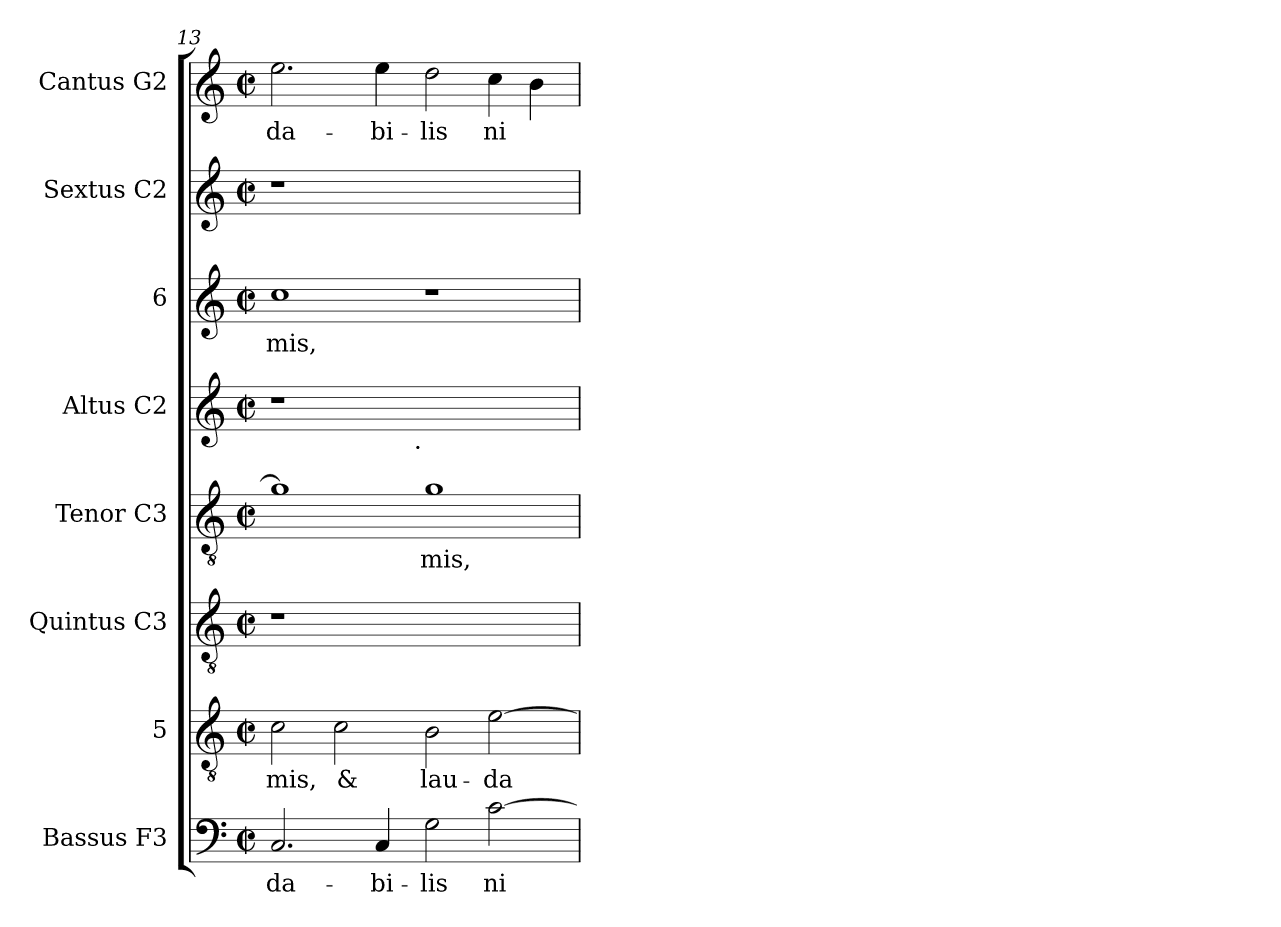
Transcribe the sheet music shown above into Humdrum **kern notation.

**kern	**text	**kern	**text	**kern	**kern	**text	**kern	**kern	**text	**kern	**kern	**text
*part8	*part8	*part7	*part7	*part6	*part5	*part5	*part4	*part3	*part3	*part2	*part1	*part1
*staff8	*staff8	*staff7	*staff7	*staff6	*staff5	*staff5	*staff4	*staff3	*staff3	*staff2	*staff1	*staff1
*I"Bassus  F3	*	*I"5	*	*I"Quintus  C3	*I"Tenor  C3	*	*I"Altus  C2	*I"6	*	*I"Sextus  C2	*I"Cantus  G2	*
*I'B	*	*	*	*	*I'T	*	*I'A	*	*	*	*I'C	*
*clefF4	*	*clefGv2	*	*clefGv2	*clefGv2	*	*clefG2	*clefG2	*	*clefG2	*clefG2	*
*k[]	*	*k[]	*	*k[]	*k[]	*	*k[]	*k[]	*	*k[]	*k[]	*
*C:	*	*C:	*	*C:	*C:	*	*C:	*C:	*	*C:	*C:	*
*M2/2	*	*M2/2	*	*M2/2	*M2/2	*	*M2/2	*M2/2	*	*M2/2	*M2/2	*
*met(c|)	*	*met(c|)	*	*met(c|)	*met(c|)	*	*met(c|)	*met(c|)	*	*met(c|)	*met(c|)	*
=13	=13	=13	=13	=13	=13	=13	=13	=13	=13	=13	=13	=13
!	!LO:LY:b:cj	!	!LO:LY:b:cj	!	!	!LO:LY:b:cj	!	!	!LO:LY:b:cj	!	!	!LO:LY:b:cj
*	*	*	*	*	*	*	*^	*	*	*	*	*
2.C/	-da-	2c\	-mis,	1r	1g]	--	1r	2ryy	1cc	-mis,	1r	2.ee\	-da-
!	!	!	!LO:LY:b:cj	!	!	!	!	!	!	!	!	!	!
.	.	2c\	&	.	.	.	.	4...ryy	.	.	.	.	.
!	!LO:LY:b:cj	!	!	!	!	!	!	!	!	!	!	!	!LO:LY:b:cj
4C/	-bi-	.	.	.	.	.	.	.	.	.	.	4ee\	-bi-
!	!	!	!	!	!	!	!	!LO:TX:b:t=.	!	!	!	!	!
.	.	.	.	.	.	.	.	1ryy	.	.	.	.	.
!	!LO:LY:b:cj	!	!LO:LY:b:cj	!	!	!LO:LY:b:cj	!	!	!	!	!	!	!LO:LY:b:cj
2G\	-lis	2B\	lau-	1ryy	1g	-mis,	1ryy	.	1r	.	1ryy	2dd\	-lis
!	!LO:LY:b:cj	!	!LO:LY:b:cj	!	!	!	!	!	!	!	!	!	!LO:LY:b:cj
[>2c\	ni-	[>2e\	-da-	.	.	.	.	.	.	.	.	4cc\	ni-
!	!	!	!	!	!	!	!	!	!	!	!	!	!LO:LY:b:cj
.	.	.	.	.	.	.	.	.	.	.	.	4b\	--
.	.	.	.	.	.	.	.	32ryy	.	.	.	.	.
*	*	*	*	*	*	*	*v	*v	*	*	*	*	*
=	=	=	=	=	=	=	=	=	=	=	=	=
*-	*-	*-	*-	*-	*-	*-	*-	*-	*-	*-	*-	*-
